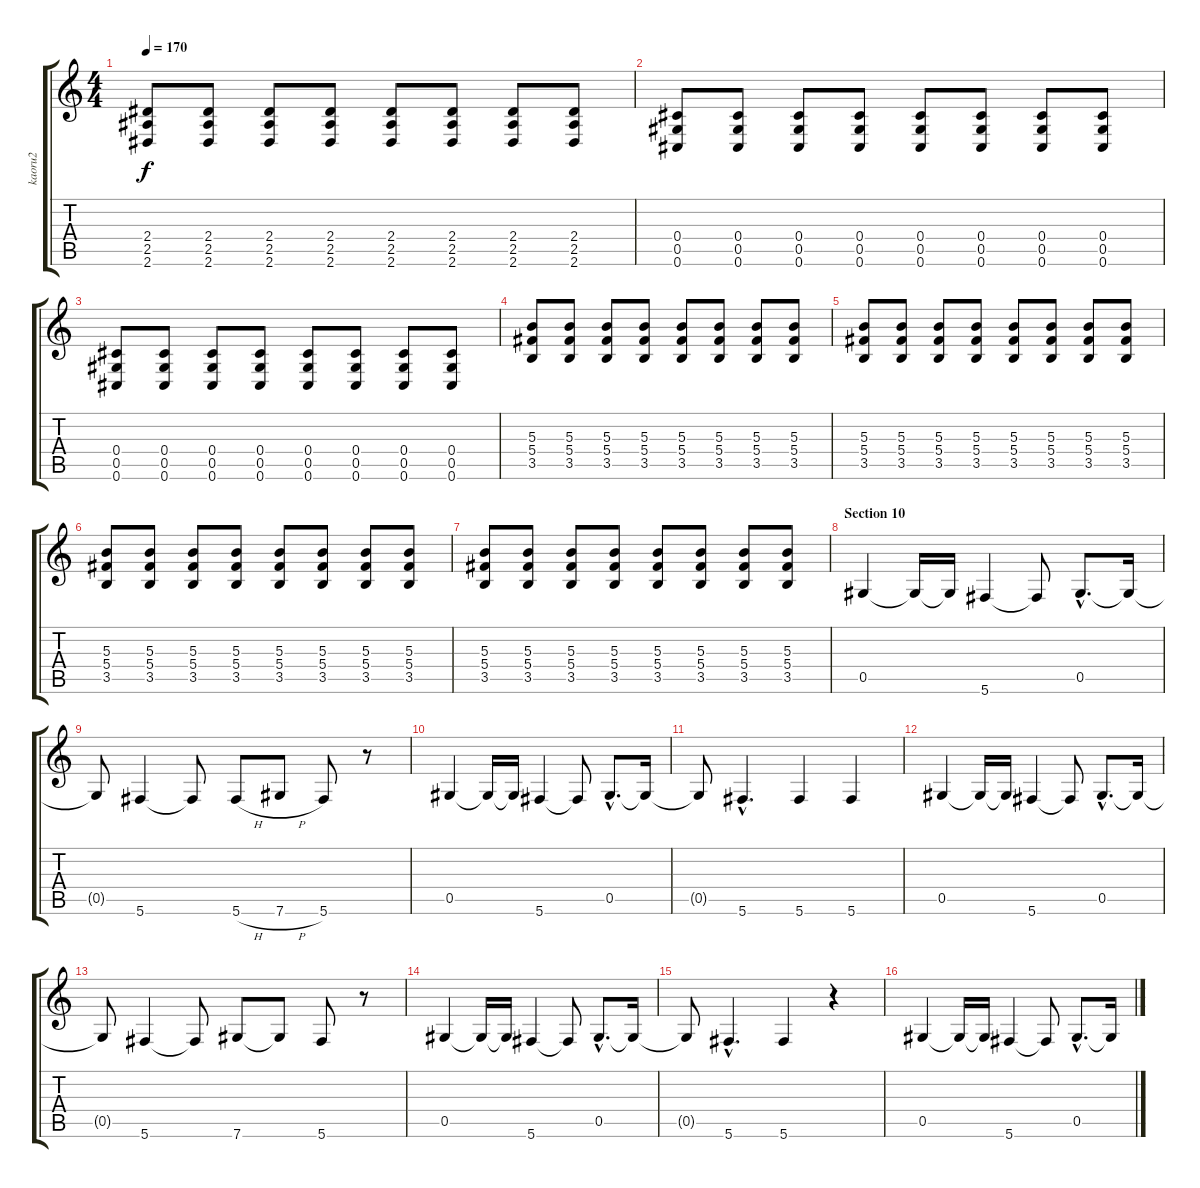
\track ("kaoru2" "kaoru2") {instrument distortionguitar}
\staff {score tabs}
\tuning (Eb4 Bb3 Gb3 Db3 Ab2 Db2) {hide}
\ts (4 4)
\tempo 170
\clef g2
\ks c
(2.4 2.5 2.6).8{dy f} (2.4 2.5 2.6).8 (2.4 2.5 2.6).8 (2.4 2.5 2.6).8 (2.4 2.5 2.6).8 (2.4 2.5 2.6).8 (2.4 2.5 2.6).8 (2.4 2.5 2.6).8 |
(0.4 0.5 0.6).8 (0.4 0.5 0.6).8 (0.4 0.5 0.6).8 (0.4 0.5 0.6).8 (0.4 0.5 0.6).8 (0.4 0.5 0.6).8 (0.4 0.5 0.6).8 (0.4 0.5 0.6).8 |
(0.4 0.5 0.6).8 (0.4 0.5 0.6).8 (0.4 0.5 0.6).8 (0.4 0.5 0.6).8 (0.4 0.5 0.6).8 (0.4 0.5 0.6).8 (0.4 0.5 0.6).8 (0.4 0.5 0.6).8 |
(5.3 5.4 3.5).8 (5.3 5.4 3.5).8 (5.3 5.4 3.5).8 (5.3 5.4 3.5).8 (5.3 5.4 3.5).8 (5.3 5.4 3.5).8 (5.3 5.4 3.5).8 (5.3 5.4 3.5).8 |
(5.3 5.4 3.5).8 (5.3 5.4 3.5).8 (5.3 5.4 3.5).8 (5.3 5.4 3.5).8 (5.3 5.4 3.5).8 (5.3 5.4 3.5).8 (5.3 5.4 3.5).8 (5.3 5.4 3.5).8 |
(5.3 5.4 3.5).8 (5.3 5.4 3.5).8 (5.3 5.4 3.5).8 (5.3 5.4 3.5).8 (5.3 5.4 3.5).8 (5.3 5.4 3.5).8 (5.3 5.4 3.5).8 (5.3 5.4 3.5).8 |
(5.3 5.4 3.5).8 (5.3 5.4 3.5).8 (5.3 5.4 3.5).8 (5.3 5.4 3.5).8 (5.3 5.4 3.5).8 (5.3 5.4 3.5).8 (5.3 5.4 3.5).8 (5.3 5.4 3.5).8 |
\section ("" "Section 10")
0.5.4 0.5{t}.16 0.5{t}.16 5.6.4 5.6{t}.8 0.5{hac}.8{d} 0.5{t}.16 |
0.5{t}.8 5.6.4 5.6{t}.8 5.6{h}.8 7.6{h}.8 5.6.8 r.8 |
0.5.4 0.5{t}.16 0.5{t}.16 5.6.4 5.6{t}.8 0.5{hac}.8{d} 0.5{t}.16 |
0.5{t}.8 5.6{hac}.4{d} 5.6.4 5.6.4 |
0.5.4 0.5{t}.16 0.5{t}.16 5.6.4 5.6{t}.8 0.5{hac}.8{d} 0.5{t}.16 |
0.5{t}.8 5.6.4 5.6{t}.8 7.6.8 7.6{t}.8 5.6.8 r.8 |
0.5.4 0.5{t}.16 0.5{t}.16 5.6.4 5.6{t}.8 0.5{hac}.8{d} 0.5{t}.16 |
0.5{t}.8 5.6{hac}.4{d} 5.6.4 r.4 |
0.5.4 0.5{t}.16 0.5{t}.16 5.6.4 5.6{t}.8 0.5{hac}.8{d} 0.5{t}.16
